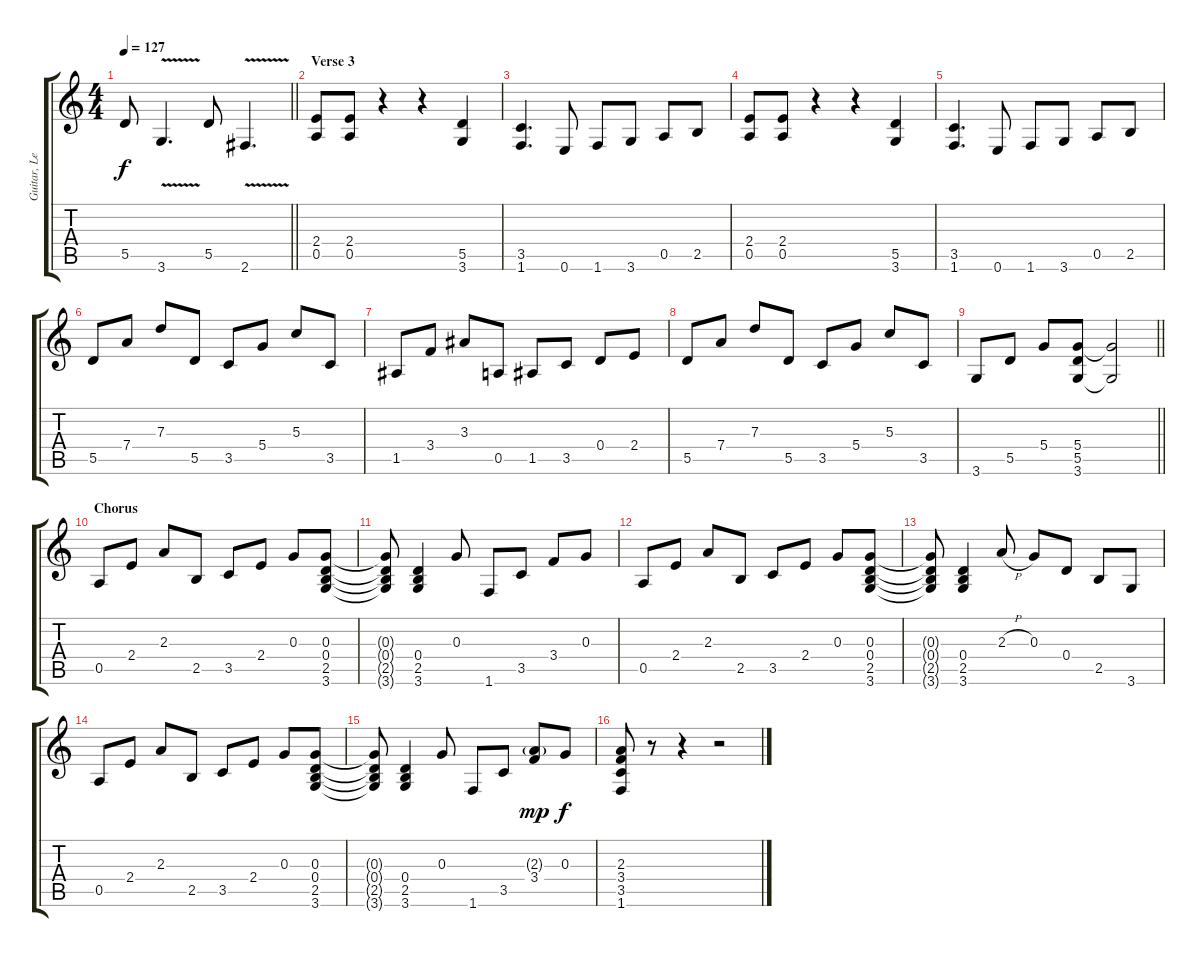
\track ("Guitar, Lead" "Guitar, Le") {instrument overdrivenguitar}
\staff {score tabs}
\tuning (E4 B3 G3 D3 A2 E2) {hide}
\ts (4 4)
\tempo 127
\clef g2
\barLineRight lightlight
\ks c
5.5.8{dy f} 3.6{v}.4{d} 5.5.8 2.6{v}.4{d} |
\section ("" "Verse 3")
(2.4 0.5).8 (2.4 0.5).8 r.4 r.4 (5.5 3.6).4 |
(3.5 1.6).4{d} 0.6.8 1.6.8 3.6.8 0.5.8 2.5.8 |
(2.4 0.5).8 (2.4 0.5).8 r.4 r.4 (5.5 3.6).4 |
(3.5 1.6).4{d} 0.6.8 1.6.8 3.6.8 0.5.8 2.5.8 |
5.5.8 7.4.8 7.3.8 5.5.8 3.5.8 5.4.8 5.3.8 3.5.8 |
1.5.8 3.4.8 3.3.8 0.5.8 1.5.8 3.5.8 0.4.8 2.4.8 |
5.5.8 7.4.8 7.3.8 5.5.8 3.5.8 5.4.8 5.3.8 3.5.8 |
\barLineRight lightlight
3.6.8 5.5.8 5.4.8 (5.4 5.5 3.6).8 (5.4{t} 3.6{t}).2 |
\section ("" "Chorus")
0.5.8 2.4.8 2.3.8 2.5.8 3.5.8 2.4.8 0.3.8 (0.3 0.4 2.5 3.6).8 |
(0.3{t} 0.4{t} 2.5{t} 3.6{t}).8 (0.4 2.5 3.6).4 0.3.8 1.6.8 3.5.8 3.4.8 0.3.8 |
0.5.8 2.4.8 2.3.8 2.5.8 3.5.8 2.4.8 0.3.8 (0.3 0.4 2.5 3.6).8 |
(0.3{t} 0.4{t} 2.5{t} 3.6{t}).8 (0.4 2.5 3.6).4 2.3{h}.8 0.3.8 0.4.8 2.5.8 3.6.8 |
0.5.8 2.4.8 2.3.8 2.5.8 3.5.8 2.4.8 0.3.8 (0.3 0.4 2.5 3.6).8 |
(0.3{t} 0.4{t} 2.5{t} 3.6{t}).8 (0.4 2.5 3.6).4 0.3.8 1.6.8 3.5.8 (2.3{g} 3.4).8{dy mp} 0.3.8{dy f} |
(2.3 3.4 3.5 1.6).8 r.8 r.4 r.2
